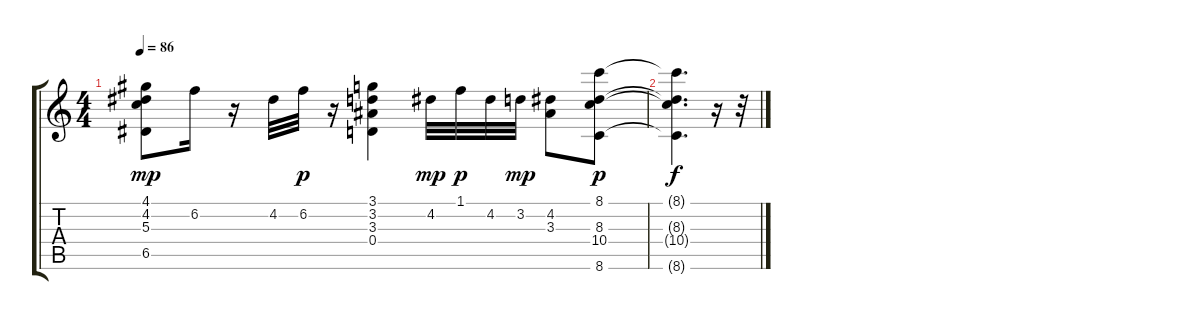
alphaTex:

\track "" {instrument acousticguitarnylon}
\staff {score tabs}
\tuning (E4 B3 G3 D3 A2 E2) {hide}
\ts (4 4)
\tempo 86
\clef g2
\ks c
(4.1 4.2 5.3 6.5).8{dy mp} 6.2.16 r.16 4.2.32 6.2.32{dy p} r.16 (3.1 3.2 3.3 0.4).4 4.2.32{dy mp} 1.1.32{dy p} 4.2.32 3.2.32{dy mp} (4.2 3.3).8 (8.1 8.3 10.4 8.6).8{dy p} |
(8.1{t} 8.3{t} 10.4{t} 8.6{t}).4{d dy f} r.16 r.32
